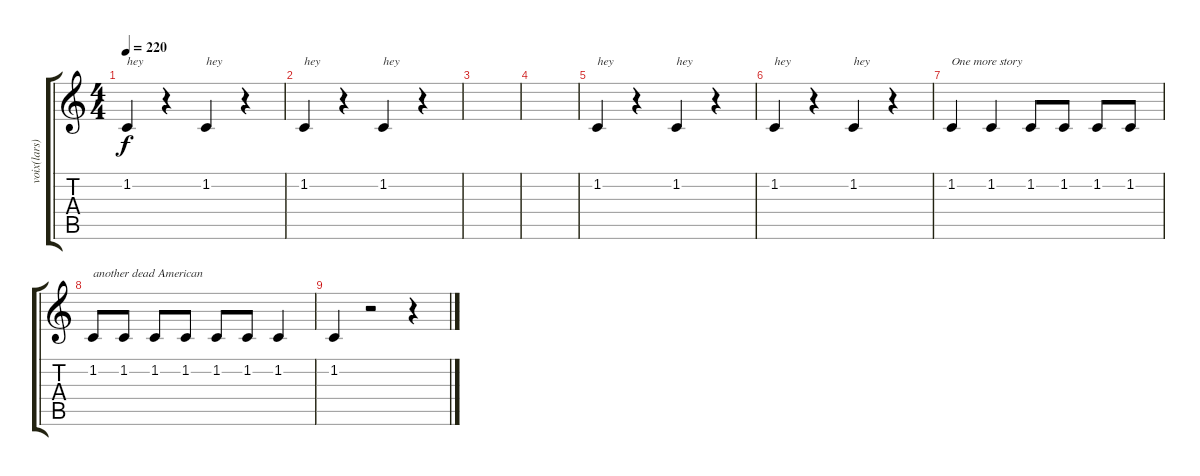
\track ("voix(lars)" "voix(lars)") {instrument clarinet}
\staff {score tabs}
\tuning (E4 B3 G3 D3 A2 E2) {hide}
\ts (4 4)
\tempo 220
\clef g2
\ks c
1.2.4{txt "hey" dy f} r.4 1.2.4{txt "hey"} r.4 |
1.2.4{txt "hey"} r.4 1.2.4{txt "hey"} r.4 |
|
|
1.2.4{txt "hey"} r.4 1.2.4{txt "hey"} r.4 |
1.2.4{txt "hey"} r.4 1.2.4{txt "hey"} r.4 |
1.2.4{txt "One more story "} 1.2.4 1.2.8 1.2.8 1.2.8 1.2.8 |
1.2.8{txt "another dead American "} 1.2.8 1.2.8 1.2.8 1.2.8 1.2.8 1.2.4 |
1.2.4 r.2 r.4
